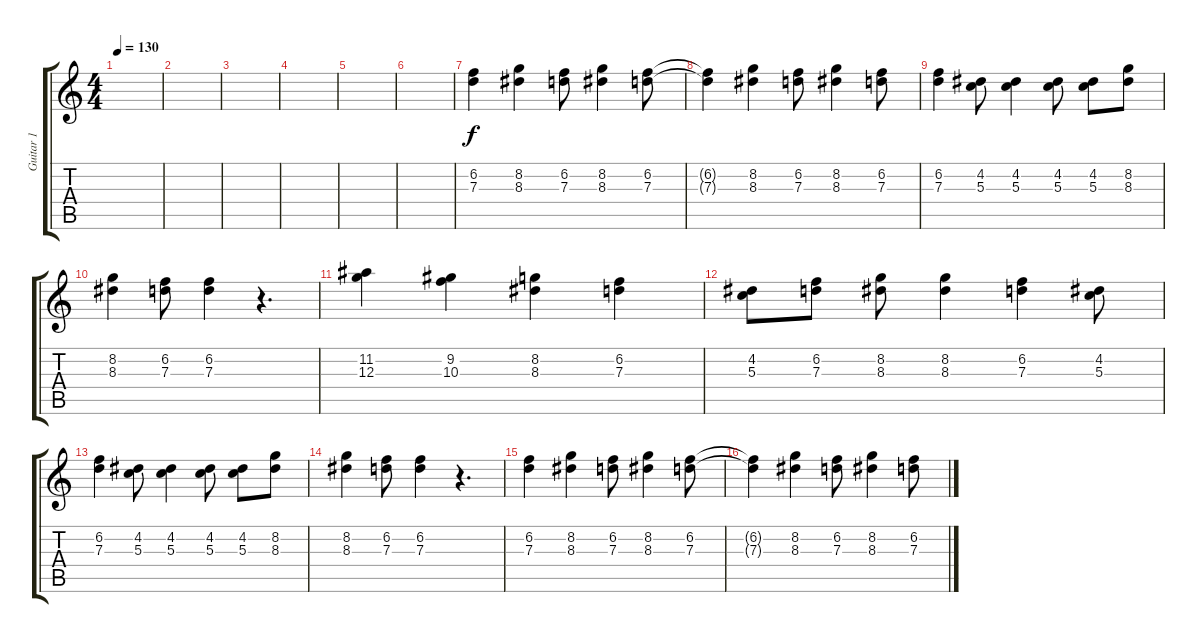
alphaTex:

\track ("Guitar 1" "Guitar 1") {instrument overdrivenguitar}
\staff {score tabs}
\tuning (E4 B3 G3 D3 A2 E2) {hide}
\ts (4 4)
\tempo 130
\clef g2
\ks c
|
|
|
|
|
|
(6.2 7.3).4 (8.2 8.3).4 (6.2 7.3).8 (8.2 8.3).4 (6.2 7.3).8 |
(6.2{t} 7.3{t}).4 (8.2 8.3).4 (6.2 7.3).8 (8.2 8.3).4 (6.2 7.3).8 |
(6.2 7.3).4 (4.2 5.3).8 (4.2 5.3).4 (4.2 5.3).8 (4.2 5.3).8 (8.2 8.3).8 |
(8.2 8.3).4 (6.2 7.3).8 (6.2 7.3).4 r.4{d} |
(11.2 12.3).4 (9.2 10.3).4 (8.2 8.3).4 (6.2 7.3).4 |
(4.2 5.3).8 (6.2 7.3).8 (8.2 8.3).8 (8.2 8.3).4 (6.2 7.3).4 (4.2 5.3).8 |
(6.2 7.3).4 (4.2 5.3).8 (4.2 5.3).4 (4.2 5.3).8 (4.2 5.3).8 (8.2 8.3).8 |
(8.2 8.3).4 (6.2 7.3).8 (6.2 7.3).4 r.4{d} |
(6.2 7.3).4 (8.2 8.3).4 (6.2 7.3).8 (8.2 8.3).4 (6.2 7.3).8 |
(6.2{t} 7.3{t}).4 (8.2 8.3).4 (6.2 7.3).8 (8.2 8.3).4 (6.2 7.3).8
